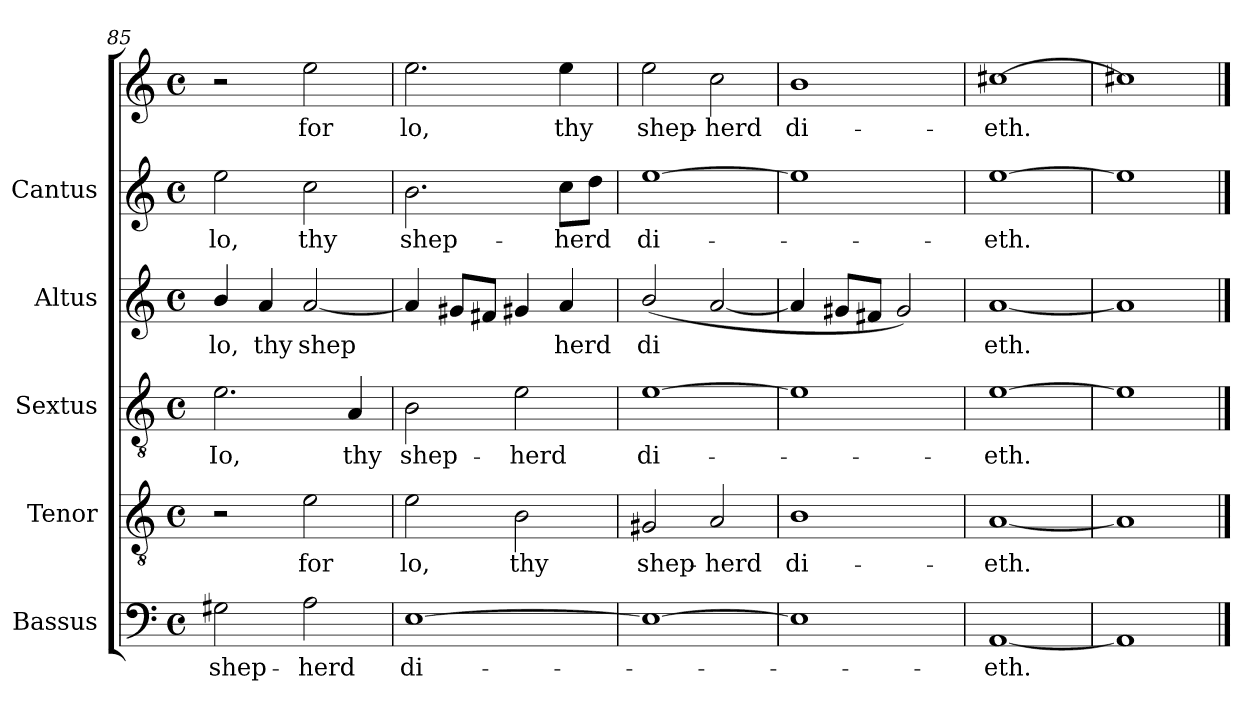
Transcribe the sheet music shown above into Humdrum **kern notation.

**kern	**text	**kern	**text	**kern	**text	**kern	**text	**kern	**text	**kern	**text
*part5	*part5	*part4	*part4	*part3	*part3	*part2	*part2	*part1	*part1	*part1	*part1
*staff6	*staff6	*staff5	*staff5	*staff4	*staff4	*staff3	*staff3	*staff2	*staff2	*staff1	*staff1
*I"Bassus	*	*I"Tenor	*	*I"Sextus	*	*I"Altus	*	*I"Cantus	*	*	*
*clefF4	*	*clefGv2	*	*clefGv2	*	*clefG2	*	*clefG2	*	*clefG2	*
*M4/4	*	*M4/4	*	*M4/4	*	*M4/4	*	*M4/4	*	*M4/4	*
*met(c)	*	*met(c)	*	*met(c)	*	*met(c)	*	*met(c)	*	*met(c)	*
=85	=85	=85	=85	=85	=85	=85	=85	=85	=85	=85	=85
!	!LO:LY:b:cj	!	!	!	!LO:LY:b:cj	!	!LO:LY:b:cj	!	!LO:LY:b:cj	!	!
2G#X\	shep-	2r	.	2.e\	Io,	4b/	lo,	2ee\	lo,	2r	.
!	!	!	!	!	!	!	!LO:LY:b:cj	!	!	!	!
.	.	.	.	.	.	4a/	thy	.	.	.	.
!	!LO:LY:b:cj	!	!LO:LY:b:cj	!	!	!	!LO:LY:b:cj	!	!LO:LY:b:cj	!	!LO:LY:b:cj
2A\	-herd	2e\	for	.	.	[<2a/	shep-	2cc\	thy	2ee\	for
!	!	!	!	!	!LO:LY:b:cj	!	!	!	!	!	!
.	.	.	.	4A/	thy	.	.	.	.	.	.
=86	=86	=86	=86	=86	=86	=86	=86	=86	=86	=86	=86
!	!LO:LY:b:cj	!	!LO:LY:b:cj	!	!LO:LY:b:cj	!	!LO:LY:b:cj	!	!LO:LY:b:cj	!	!LO:LY:b:cj
[>1E	di-	2e\	lo,	2B\	shep-	4a/]	-	2.b\	shep-	2.ee\	lo,
!	!	!	!	!	!	!	!LO:LY:b:cj	!	!	!	!
.	.	.	.	.	.	8g#X/L	.	.	.	.	.
!	!	!	!	!	!	!	!LO:LY:b:cj	!	!	!	!
.	.	.	.	.	.	8f#X/J	.	.	.	.	.
!	!	!	!LO:LY:b:cj	!	!LO:LY:b:cj	!	!LO:LY:b:cj	!	!	!	!
.	.	2B\	thy	2e\	-herd	4g#X/	.	.	.	.	.
!	!	!	!	!	!	!	!LO:LY:b:cj	!	!LO:LY:b:cj	!	!LO:LY:b:cj
.	.	.	.	.	.	4a/	herd	8cc\L	-herd	4ee\	thy
!	!	!	!	!	!	!	!	!	!LO:LY:b:cj	!	!
.	.	.	.	.	.	.	.	8dd\J	.	.	.
=87	=87	=87	=87	=87	=87	=87	=87	=87	=87	=87	=87
!	!	!	!LO:LY:b:cj	!	!LO:LY:b:cj	!	!LO:LY:b:cj	!	!LO:LY:b:cj	!	!LO:LY:b:cj
1E_>	.	2G#X/	shep-	[>1e	di-	(<2b/	di-	[>1ee	di-	2ee\	shep-
!	!	!	!LO:LY:b:cj	!	!	!	!LO:LY:b:cj	!	!	!	!LO:LY:b:cj
.	.	2A/	-herd	.	.	[<2a/	--	.	.	2cc\	-herd
!!LO:PB:g=z
=88	=88	=88	=88	=88	=88	=88	=88	=88	=88	=88	=88
!	!	!	!LO:LY:b:cj	!	!	!	!	!	!	!	!LO:LY:b:cj
1E]	.	1B	di-	1e]	.	4a/]	.	1ee]	.	1b	-di-
.	.	.	.	.	.	8g#X/L	.	.	.	.	.
.	.	.	.	.	.	8f#X/J	.	.	.	.	.
.	.	.	.	.	.	2g#/)	.	.	.	.	.
=89	=89	=89	=89	=89	=89	=89	=89	=89	=89	=89	=89
!	!LO:LY:b:cj	!	!LO:LY:b:cj	!	!LO:LY:b:cj	!	!LO:LY:b:cj	!	!LO:LY:b:cj	!	!LO:LY:b:cj
[<1AA	-eth.	[<1A	-eth.	[>1e	-eth.	[<1a	-eth.	[>1ee	eth.	[>1cc#X	-eth.
=90	=90	=90	=90	=90	=90	=90	=90	=90	=90	=90	=90
1AA]	.	1A]	.	1e]	.	1a]	.	1ee]	.	1cc#X]	.
==	==	==	==	==	==	==	==	==	==	==	==
*-	*-	*-	*-	*-	*-	*-	*-	*-	*-	*-	*-
